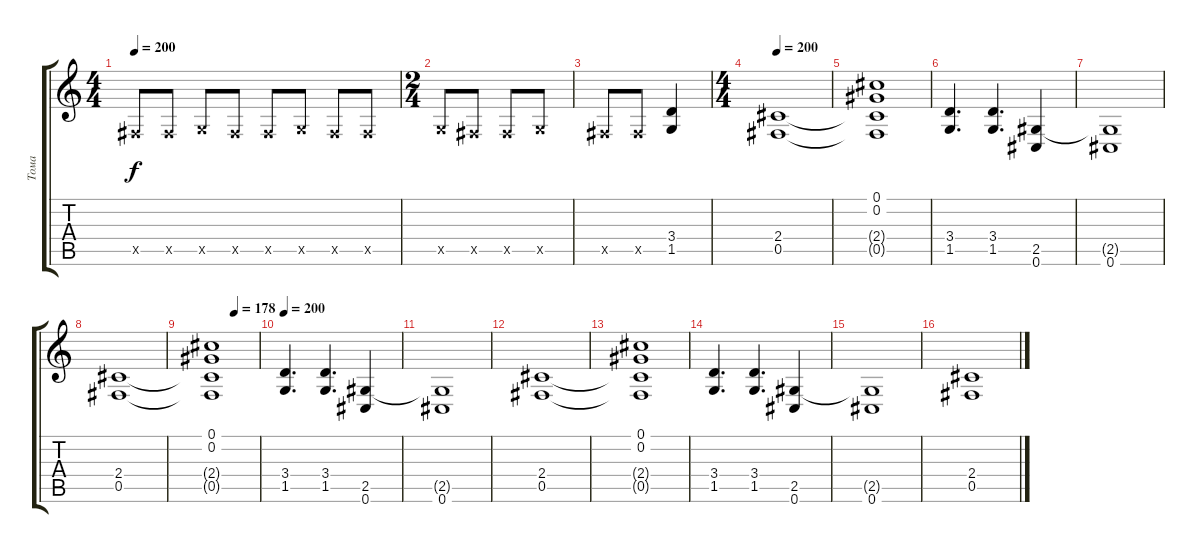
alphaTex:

\track ("Тома" "Тома") {instrument distortionguitar}
\staff {score tabs}
\tuning (Db4 Ab3 E3 B2 Gb2 Db2) {hide}
\ts (4 4)
\tempo 200
\clef g2
\ks c
0.5{x}.8{dy f} 0.5{x}.8 1.5{x}.8 0.5{x}.8 0.5{x}.8 1.5{x}.8 0.5{x}.8 0.5{x}.8 |
\ts (2 4)
1.5{x}.8 0.5{x}.8 0.5{x}.8 1.5{x}.8 |
0.5{x}.8 0.5{x}.8 (3.4 1.5).4 |
\ts (4 4)
\tempo 200
(2.4 0.5).1 |
(0.1 0.2 2.4{t} 0.5{t}).1 |
(3.4 1.5).4{d} (3.4 1.5).4{d} (2.5 0.6).4 |
(2.5{t} 0.6).1 |
(2.4 0.5).1 |
\tempo (178 0.5)
(0.1 0.2 2.4{t} 0.5{t}).1 |
\tempo 200
(3.4 1.5).4{d} (3.4 1.5).4{d} (2.5 0.6).4 |
(2.5{t} 0.6).1 |
(2.4 0.5).1 |
(0.1 0.2 2.4{t} 0.5{t}).1 |
(3.4 1.5).4{d} (3.4 1.5).4{d} (2.5 0.6).4 |
(2.5{t} 0.6).1 |
(2.4 0.5).1
